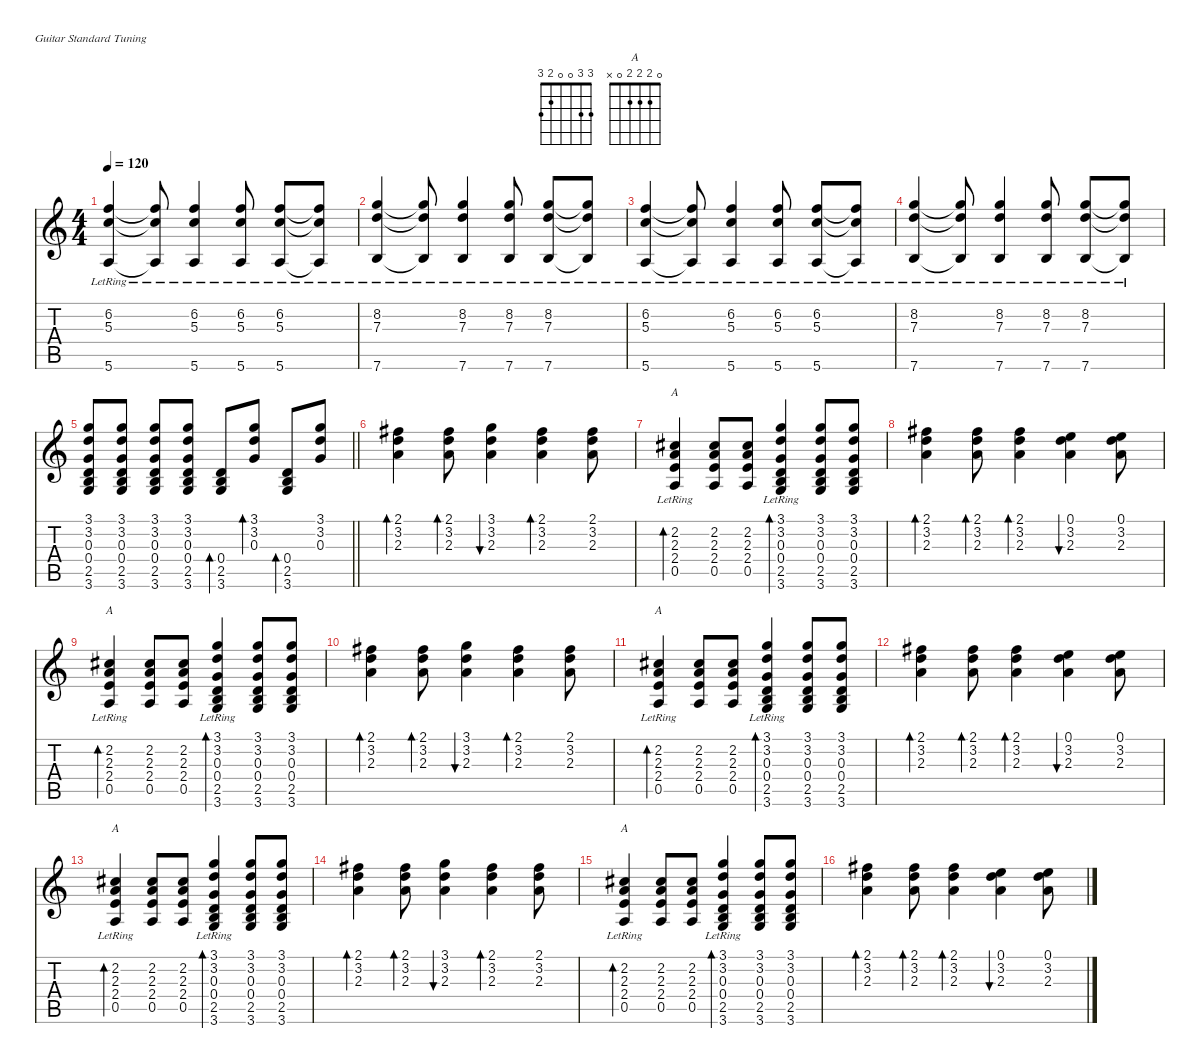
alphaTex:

\defaultSystemsLayout 4
\hideDynamics
\bracketExtendMode nobrackets
\singleTrackTrackNamePolicy hidden
\multiTrackTrackNamePolicy hidden
\otherSystemsTrackNameOrientation horizontal
\track ("Guitar 2" "s.guit.") {instrument acousticguitarsteel}
\staff {score tabs}
\tuning (E4 B3 G3 D3 A2 E2)
\chord ("" x x x x x 2)
\chord ("A" 0 2 2 2 0 x)
\chord ("" 3 3 0 0 2 3)
\ts (4 4)
\tempo 120
\clef g2
\ks c
(6.2{lr} 5.3{lr} 5.6{lr}).4{ch "" dy f beam Up} (6.2{lr t} 5.3{lr t} 5.6{lr t}).8{beam Up} (6.2{lr} 5.3{lr} 5.6{lr}).4{beam Up} (6.2{lr} 5.3{lr} 5.6{lr}).8{beam Up} (6.2{lr} 5.3{lr} 5.6{lr}).8{beam Up} (6.2{lr t} 5.3{lr t} 5.6{lr t}).8{beam Up} |
(8.2{lr} 7.3{lr} 7.6{lr}).4{ch "" beam Up} (8.2{lr t} 7.3{lr t} 7.6{lr t}).8{beam Up} (8.2{lr} 7.3{lr} 7.6{lr}).4{beam Up} (8.2{lr} 7.3{lr} 7.6{lr}).8{beam Up} (8.2{lr} 7.3{lr} 7.6{lr}).8{beam Up} (8.2{lr t} 7.3{lr t} 7.6{lr t}).8{beam Up} |
(6.2{lr} 5.3{lr} 5.6{lr}).4{ch "" beam Up} (6.2{lr t} 5.3{lr t} 5.6{lr t}).8{beam Up} (6.2{lr} 5.3{lr} 5.6{lr}).4{beam Up} (6.2{lr} 5.3{lr} 5.6{lr}).8{beam Up} (6.2{lr} 5.3{lr} 5.6{lr}).8{beam Up} (6.2{lr t} 5.3{lr t} 5.6{lr t}).8{beam Up} |
(8.2{lr} 7.3{lr} 7.6{lr}).4{ch "" beam Up} (8.2{lr t} 7.3{lr t} 7.6{lr t}).8{beam Up} (8.2{lr} 7.3{lr} 7.6{lr}).4{beam Up} (8.2{lr} 7.3{lr} 7.6{lr}).8{beam Up} (8.2{lr} 7.3{lr} 7.6{lr}).8{beam Up} (8.2{lr t} 7.3{lr t} 7.6{lr t}).8{beam Up} |
\barLineRight lightlight
(3.1 3.2 0.3 0.4 2.5 3.6).8{beam Up} (3.1 3.2 0.3 0.4 2.5 3.6).8{beam Up} (3.1 3.2 0.3 0.4 2.5 3.6).8{beam Up} (3.1 3.2 0.3 0.4 2.5 3.6).8{beam Up} (0.4 2.5 3.6).8{bd 30 beam Up} (3.1 3.2 0.3).8{bd 30 beam Up} (0.4 2.5 3.6).8{bd 30 beam Up} (3.1 3.2 0.3).8{beam Up} |
(2.1{acc #} 3.2 2.3).4{bd 60 beam Down} (2.1{acc #} 3.2 2.3).8{bd 30 beam Down} (3.1 3.2 2.3).4{bu 30 beam Down} (2.1{acc #} 3.2 2.3).4{bd 60 beam Down} (2.1{acc #} 3.2 2.3).8{beam Down} |
(2.2{lr acc #} 2.3{lr} 2.4{lr} 0.5{lr}).4{bd 30 ch "A" beam Up} (2.2{acc #} 2.3 2.4 0.5).8{beam Up} (2.2{acc #} 2.3 2.4 0.5).8{beam Up} (3.1{lr} 3.2{lr} 0.3{lr} 0.4{lr} 2.5{lr} 3.6{lr}).4{bd 30 ch "" beam Up} (3.1 3.2 0.3 0.4 2.5 3.6).8{beam Up} (3.1 3.2 0.3 0.4 2.5 3.6).8{beam Up} |
(2.1{acc #} 3.2 2.3).4{bd 60 beam Down} (2.1{acc #} 3.2 2.3).8{bd 30 beam Down} (2.1{acc #} 3.2 2.3).4{bd 30 beam Down} (0.1 3.2 2.3).4{bu 30 dy fff beam Down} (0.1 3.2 2.3).8{dy f beam Down} |
(2.2{lr acc #} 2.3{lr} 2.4{lr} 0.5{lr}).4{bd 30 ch "A" beam Up} (2.2{acc #} 2.3 2.4 0.5).8{beam Up} (2.2{acc #} 2.3 2.4 0.5).8{beam Up} (3.1{lr} 3.2{lr} 0.3{lr} 0.4{lr} 2.5{lr} 3.6{lr}).4{bd 30 ch "" beam Up} (3.1 3.2 0.3 0.4 2.5 3.6).8{beam Up} (3.1 3.2 0.3 0.4 2.5 3.6).8{beam Up} |
(2.1{acc #} 3.2 2.3).4{bd 60 beam Down} (2.1{acc #} 3.2 2.3).8{bd 30 beam Down} (3.1 3.2 2.3).4{bu 30 beam Down} (2.1{acc #} 3.2 2.3).4{bd 60 beam Down} (2.1{acc #} 3.2 2.3).8{beam Down} |
(2.2{lr acc #} 2.3{lr} 2.4{lr} 0.5{lr}).4{bd 30 ch "A" beam Up} (2.2{acc #} 2.3 2.4 0.5).8{beam Up} (2.2{acc #} 2.3 2.4 0.5).8{beam Up} (3.1{lr} 3.2{lr} 0.3{lr} 0.4{lr} 2.5{lr} 3.6{lr}).4{bd 30 ch "" beam Up} (3.1 3.2 0.3 0.4 2.5 3.6).8{beam Up} (3.1 3.2 0.3 0.4 2.5 3.6).8{beam Up} |
(2.1{acc #} 3.2 2.3).4{bd 60 beam Down} (2.1{acc #} 3.2 2.3).8{bd 30 beam Down} (2.1{acc #} 3.2 2.3).4{bd 30 beam Down} (0.1 3.2 2.3).4{bu 30 dy fff beam Down} (0.1 3.2 2.3).8{dy f beam Down} |
(2.2{lr acc #} 2.3{lr} 2.4{lr} 0.5{lr}).4{bd 30 ch "A" beam Up} (2.2{acc #} 2.3 2.4 0.5).8{beam Up} (2.2{acc #} 2.3 2.4 0.5).8{beam Up} (3.1{lr} 3.2{lr} 0.3{lr} 0.4{lr} 2.5{lr} 3.6{lr}).4{bd 30 ch "" beam Up} (3.1 3.2 0.3 0.4 2.5 3.6).8{beam Up} (3.1 3.2 0.3 0.4 2.5 3.6).8{beam Up} |
(2.1{acc #} 3.2 2.3).4{bd 60 beam Down} (2.1{acc #} 3.2 2.3).8{bd 30 beam Down} (3.1 3.2 2.3).4{bu 30 beam Down} (2.1{acc #} 3.2 2.3).4{bd 60 beam Down} (2.1{acc #} 3.2 2.3).8{beam Down} |
(2.2{lr acc #} 2.3{lr} 2.4{lr} 0.5{lr}).4{bd 30 ch "A" beam Up} (2.2{acc #} 2.3 2.4 0.5).8{beam Up} (2.2{acc #} 2.3 2.4 0.5).8{beam Up} (3.1{lr} 3.2{lr} 0.3{lr} 0.4{lr} 2.5{lr} 3.6{lr}).4{bd 30 ch "" beam Up} (3.1 3.2 0.3 0.4 2.5 3.6).8{beam Up} (3.1 3.2 0.3 0.4 2.5 3.6).8{beam Up} |
(2.1{acc #} 3.2 2.3).4{bd 60 beam Down} (2.1{acc #} 3.2 2.3).8{bd 30 beam Down} (2.1{acc #} 3.2 2.3).4{bd 30 beam Down} (0.1 3.2 2.3).4{bu 30 dy fff beam Down} (0.1 3.2 2.3).8{dy f beam Down}
